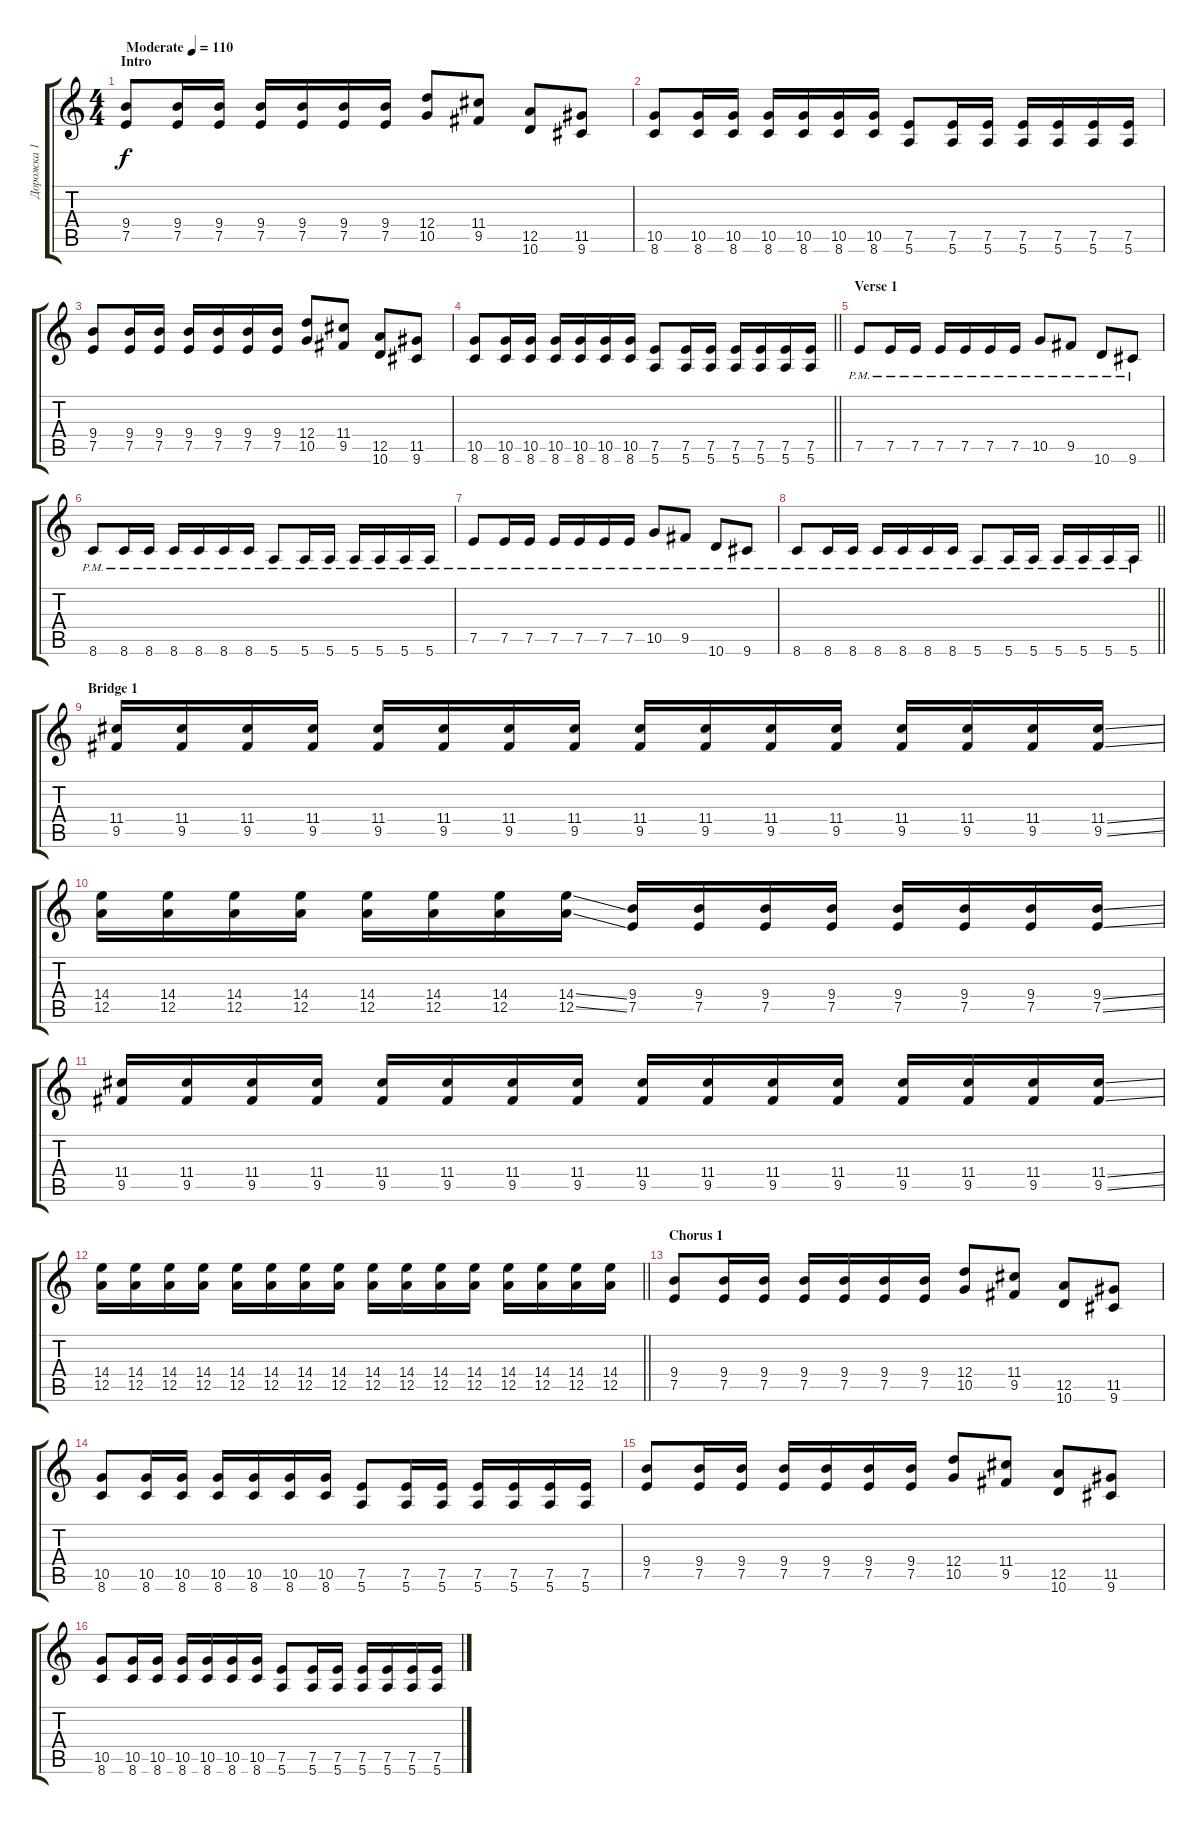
\track ("Дорожка 1" "Дорожка 1") {instrument distortionguitar}
\staff {score tabs}
\tuning (E4 B3 G3 D3 A2 E2) {hide}
\ts (4 4)
\section ("" "Intro")
\tempo (110 "Moderate")
\clef g2
\ks c
(9.4 7.5).8{dy f instrument distortionguitar} (9.4 7.5).16 (9.4 7.5).16 (9.4 7.5).16 (9.4 7.5).16 (9.4 7.5).16 (9.4 7.5).16 (12.4 10.5).8 (11.4 9.5).8 (12.5 10.6).8 (11.5 9.6).8 |
(10.5 8.6).8 (10.5 8.6).16 (10.5 8.6).16 (10.5 8.6).16 (10.5 8.6).16 (10.5 8.6).16 (10.5 8.6).16 (7.5 5.6).8 (7.5 5.6).16 (7.5 5.6).16 (7.5 5.6).16 (7.5 5.6).16 (7.5 5.6).16 (7.5 5.6).16 |
(9.4 7.5).8 (9.4 7.5).16 (9.4 7.5).16 (9.4 7.5).16 (9.4 7.5).16 (9.4 7.5).16 (9.4 7.5).16 (12.4 10.5).8 (11.4 9.5).8 (12.5 10.6).8 (11.5 9.6).8 |
\barLineRight lightlight
(10.5 8.6).8 (10.5 8.6).16 (10.5 8.6).16 (10.5 8.6).16 (10.5 8.6).16 (10.5 8.6).16 (10.5 8.6).16 (7.5 5.6).8 (7.5 5.6).16 (7.5 5.6).16 (7.5 5.6).16 (7.5 5.6).16 (7.5 5.6).16 (7.5 5.6).16 |
\section ("" "Verse 1")
7.5{pm}.8 7.5{pm}.16 7.5{pm}.16 7.5{pm}.16 7.5{pm}.16 7.5{pm}.16 7.5{pm}.16 10.5{pm}.8 9.5{pm}.8 10.6{pm}.8 9.6{pm}.8 |
8.6{pm}.8 8.6{pm}.16 8.6{pm}.16 8.6{pm}.16 8.6{pm}.16 8.6{pm}.16 8.6{pm}.16 5.6{pm}.8 5.6{pm}.16 5.6{pm}.16 5.6{pm}.16 5.6{pm}.16 5.6{pm}.16 5.6{pm}.16 |
7.5{pm}.8 7.5{pm}.16 7.5{pm}.16 7.5{pm}.16 7.5{pm}.16 7.5{pm}.16 7.5{pm}.16 10.5{pm}.8 9.5{pm}.8 10.6{pm}.8 9.6{pm}.8 |
\barLineRight lightlight
8.6{pm}.8 8.6{pm}.16 8.6{pm}.16 8.6{pm}.16 8.6{pm}.16 8.6{pm}.16 8.6{pm}.16 5.6{pm}.8 5.6{pm}.16 5.6{pm}.16 5.6{pm}.16 5.6{pm}.16 5.6{pm}.16 5.6{pm}.16 |
\section ("" "Bridge 1")
(11.4 9.5).16 (11.4 9.5).16 (11.4 9.5).16 (11.4 9.5).16 (11.4 9.5).16 (11.4 9.5).16 (11.4 9.5).16 (11.4 9.5).16 (11.4 9.5).16 (11.4 9.5).16 (11.4 9.5).16 (11.4 9.5).16 (11.4 9.5).16 (11.4 9.5).16 (11.4 9.5).16 (11.4{ss} 9.5{ss}).16 |
(14.4 12.5).16 (14.4 12.5).16 (14.4 12.5).16 (14.4 12.5).16 (14.4 12.5).16 (14.4 12.5).16 (14.4 12.5).16 (14.4{ss} 12.5{ss}).16 (9.4 7.5).16 (9.4 7.5).16 (9.4 7.5).16 (9.4 7.5).16 (9.4 7.5).16 (9.4 7.5).16 (9.4 7.5).16 (9.4{ss} 7.5{ss}).16 |
(11.4 9.5).16 (11.4 9.5).16 (11.4 9.5).16 (11.4 9.5).16 (11.4 9.5).16 (11.4 9.5).16 (11.4 9.5).16 (11.4 9.5).16 (11.4 9.5).16 (11.4 9.5).16 (11.4 9.5).16 (11.4 9.5).16 (11.4 9.5).16 (11.4 9.5).16 (11.4 9.5).16 (11.4{ss} 9.5{ss}).16 |
\barLineRight lightlight
(14.4 12.5).16 (14.4 12.5).16 (14.4 12.5).16 (14.4 12.5).16 (14.4 12.5).16 (14.4 12.5).16 (14.4 12.5).16 (14.4 12.5).16 (14.4 12.5).16 (14.4 12.5).16 (14.4 12.5).16 (14.4 12.5).16 (14.4 12.5).16 (14.4 12.5).16 (14.4 12.5).16 (14.4 12.5).16 |
\section ("" "Chorus 1")
(9.4 7.5).8 (9.4 7.5).16 (9.4 7.5).16 (9.4 7.5).16 (9.4 7.5).16 (9.4 7.5).16 (9.4 7.5).16 (12.4 10.5).8 (11.4 9.5).8 (12.5 10.6).8 (11.5 9.6).8 |
(10.5 8.6).8 (10.5 8.6).16 (10.5 8.6).16 (10.5 8.6).16 (10.5 8.6).16 (10.5 8.6).16 (10.5 8.6).16 (7.5 5.6).8 (7.5 5.6).16 (7.5 5.6).16 (7.5 5.6).16 (7.5 5.6).16 (7.5 5.6).16 (7.5 5.6).16 |
(9.4 7.5).8 (9.4 7.5).16 (9.4 7.5).16 (9.4 7.5).16 (9.4 7.5).16 (9.4 7.5).16 (9.4 7.5).16 (12.4 10.5).8 (11.4 9.5).8 (12.5 10.6).8 (11.5 9.6).8 |
(10.5 8.6).8 (10.5 8.6).16 (10.5 8.6).16 (10.5 8.6).16 (10.5 8.6).16 (10.5 8.6).16 (10.5 8.6).16 (7.5 5.6).8 (7.5 5.6).16 (7.5 5.6).16 (7.5 5.6).16 (7.5 5.6).16 (7.5 5.6).16 (7.5 5.6).16
